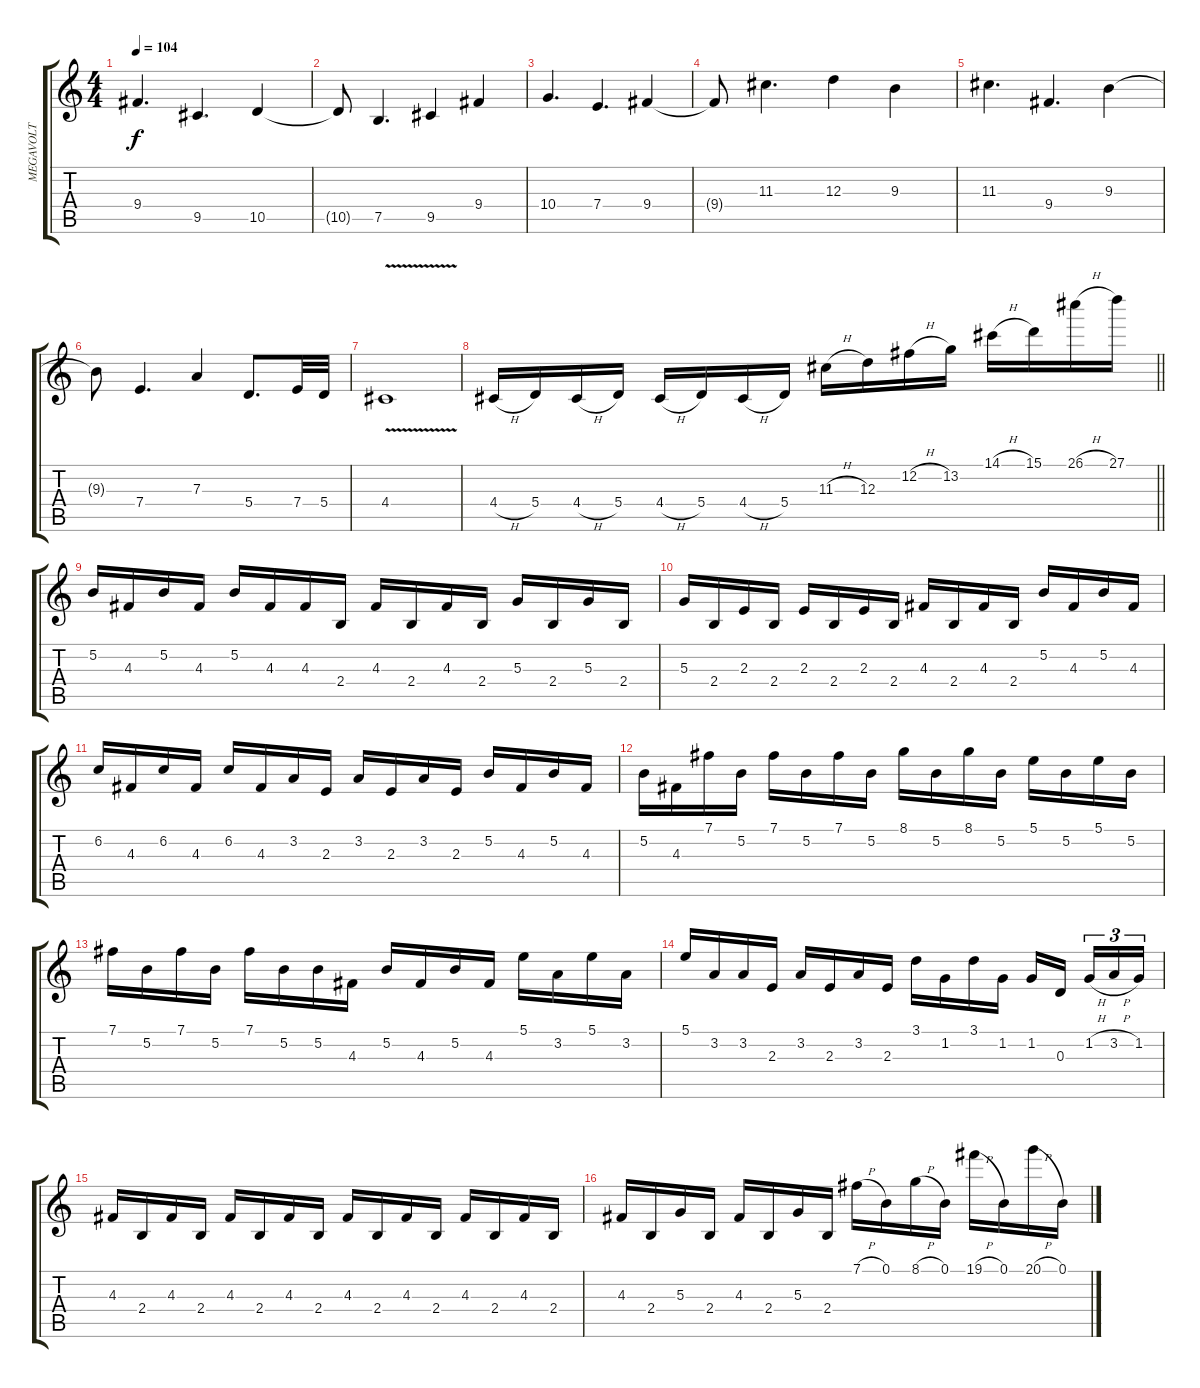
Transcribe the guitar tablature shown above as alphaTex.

\track ("MEGAVOLT" "MEGAVOLT") {instrument distortionguitar}
\staff {score tabs}
\tuning (B3 Gb3 D3 A2 E2 B1) {hide}
\ts (4 4)
\tempo 104
\clef g2
\ks c
9.4.4{d dy f} 9.5.4{d} 10.5.4 |
10.5{t}.8 7.5.4{d} 9.5.4 9.4.4 |
10.4.4{d} 7.4.4{d} 9.4.4 |
9.4{t}.8 11.3.4{d} 12.3.4 9.3.4 |
11.3.4{d} 9.4.4{d} 9.3.4 |
9.3{t}.8 7.4.4{d} 7.3.4 5.4.8{d} 7.4.32 5.4.32 |
4.4{v}.1 |
\barLineRight lightlight
4.4{h}.16 5.4.16 4.4{h}.16 5.4.16 4.4{h}.16 5.4.16 4.4{h}.16 5.4.16 11.3{h}.16 12.3.16 12.2{h}.16 13.2.16 14.1{h}.16 15.1.16 26.1{h}.16 27.1.16 |
5.2.16 4.3.16 5.2.16 4.3.16 5.2.16 4.3.16 4.3.16 2.4.16 4.3.16 2.4.16 4.3.16 2.4.16 5.3.16 2.4.16 5.3.16 2.4.16 |
5.3.16 2.4.16 2.3.16 2.4.16 2.3.16 2.4.16 2.3.16 2.4.16 4.3.16 2.4.16 4.3.16 2.4.16 5.2.16 4.3.16 5.2.16 4.3.16 |
6.2.16 4.3.16 6.2.16 4.3.16 6.2.16 4.3.16 3.2.16 2.3.16 3.2.16 2.3.16 3.2.16 2.3.16 5.2.16 4.3.16 5.2.16 4.3.16 |
5.2.16 4.3.16 7.1.16 5.2.16 7.1.16 5.2.16 7.1.16 5.2.16 8.1.16 5.2.16 8.1.16 5.2.16 5.1.16 5.2.16 5.1.16 5.2.16 |
7.1.16 5.2.16 7.1.16 5.2.16 7.1.16 5.2.16 5.2.16 4.3.16 5.2.16 4.3.16 5.2.16 4.3.16 5.1.16 3.2.16 5.1.16 3.2.16 |
5.1.16 3.2.16 3.2.16 2.3.16 3.2.16 2.3.16 3.2.16 2.3.16 3.1.16 1.2.16 3.1.16 1.2.16 1.2.16 0.3.16{beam splitsecondary} 1.2{h}.16{tu (3 2)} 3.2{h}.16{tu (3 2)} 1.2.16{tu (3 2)} |
4.3.16 2.4.16 4.3.16 2.4.16 4.3.16 2.4.16 4.3.16 2.4.16 4.3.16 2.4.16 4.3.16 2.4.16 4.3.16 2.4.16 4.3.16 2.4.16 |
4.3.16 2.4.16 5.3.16 2.4.16 4.3.16 2.4.16 5.3.16 2.4.16 7.1{h}.16 0.1.16 8.1{h}.16 0.1.16 19.1{h}.16 0.1.16 20.1{h}.16 0.1.16
